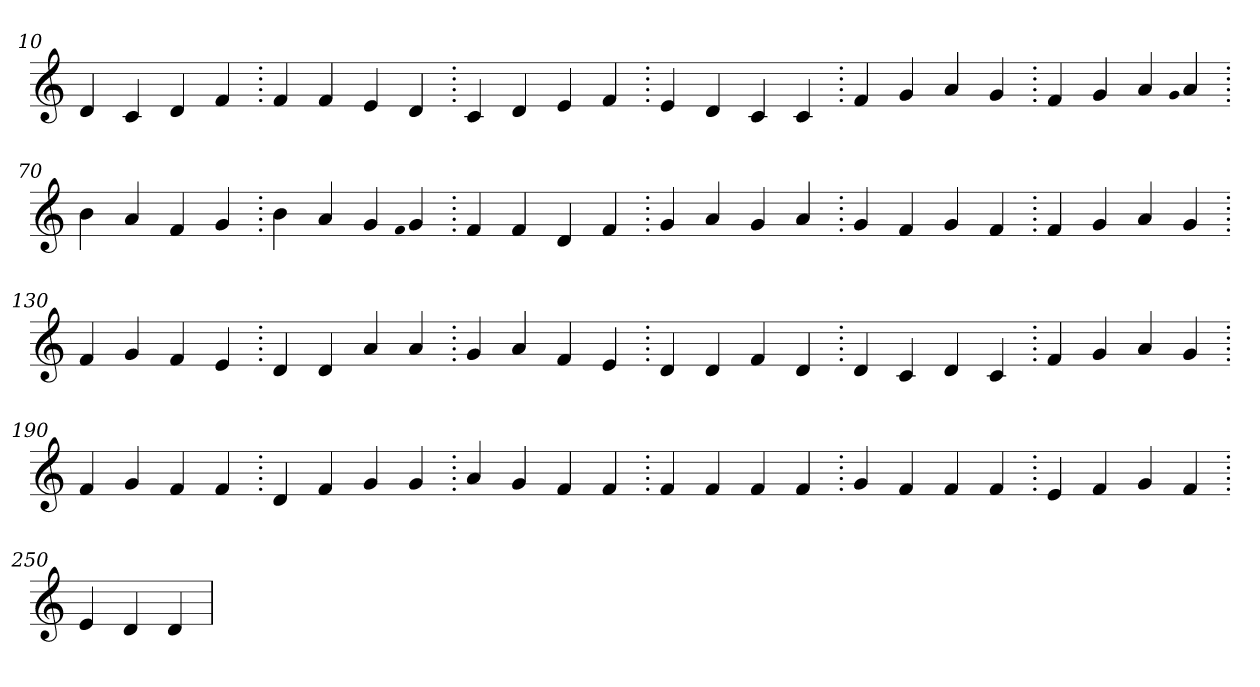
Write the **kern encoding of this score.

**kern
*part1
*staff1
*clefG2
=10.
4d
4c
4d
4f
=20.
4f
4f
4e
4d
=30.
4c
4d
4e
4f
=40.
4e
4d
4c
4c
=50.
4f
4g
4a
4g
=60.
4f
4g
4a
qqg
4a
=70.
4b
4a
4f
4g
=80.
4b
4a
4g
qqf
4g
=90.
4f
4f
4d
4f
=100.
4g
4a
4g
4a
=110.
4g
4f
4g
4f
=120.
4f
4g
4a
4g
=130.
4f
4g
4f
4e
=140.
4d
4d
4a
4a
=150.
4g
4a
4f
4e
=160.
4d
4d
4f
4d
=170.
4d
4c
4d
4c
=180.
4f
4g
4a
4g
=190.
4f
4g
4f
4f
=200.
4d
4f
4g
4g
=210.
4a
4g
4f
4f
=220.
4f
4f
4f
4f
=230.
4g
4f
4f
4f
=240.
4e
4f
4g
4f
=250.
4e
4d
4d
=
*-
